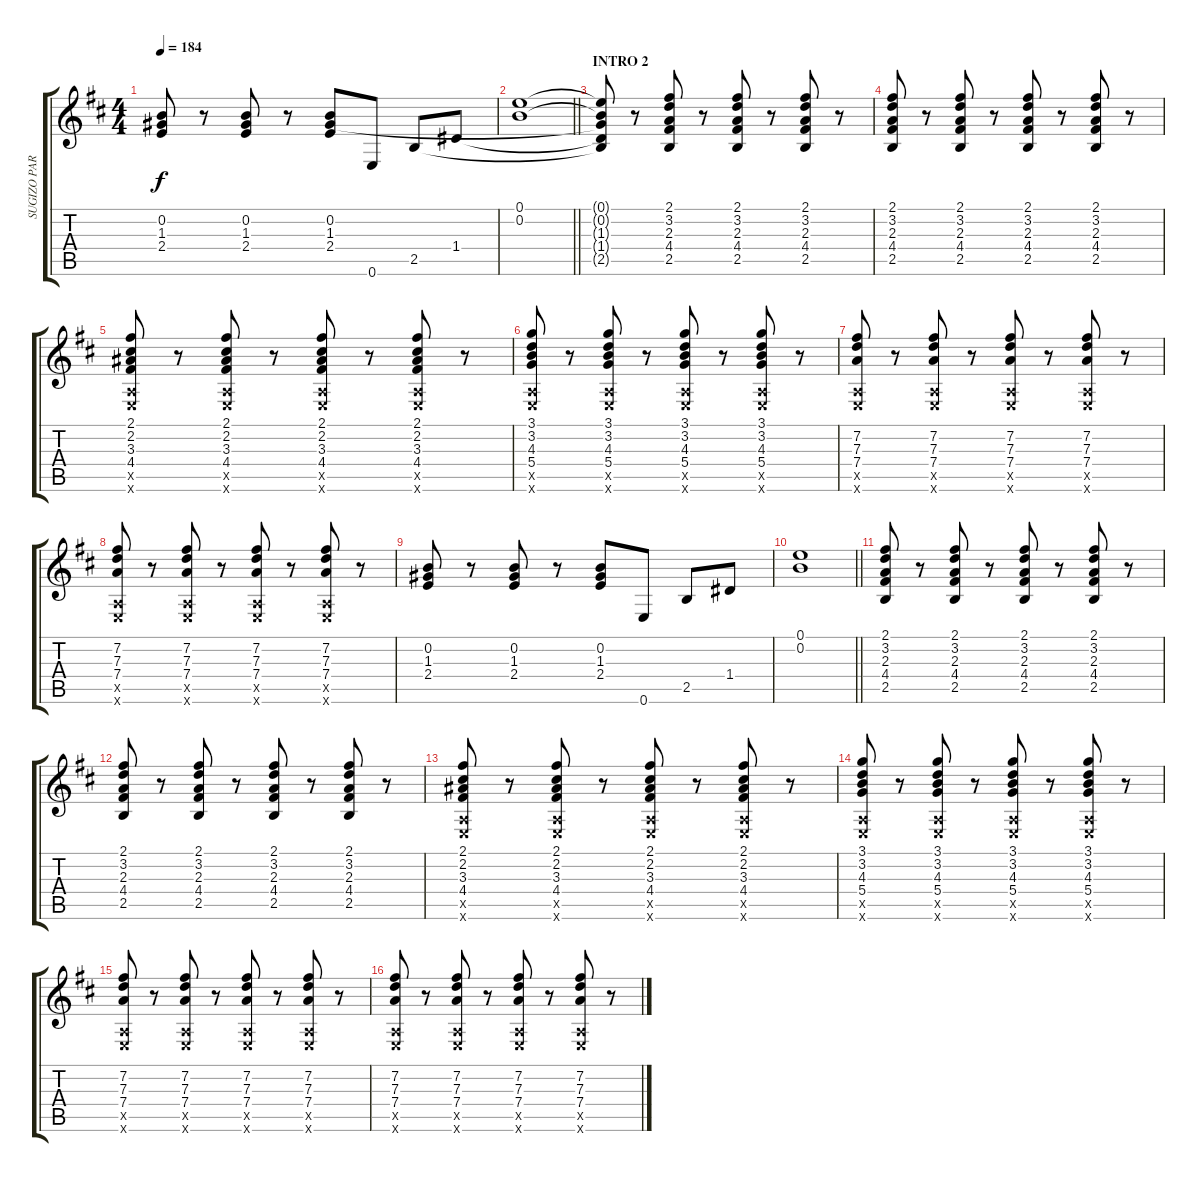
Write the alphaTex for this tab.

\track ("SUGIZO PART 2" "SUGIZO PAR") {instrument distortionguitar}
\staff {score tabs}
\tuning (E4 B3 G3 D3 A2 E2) {hide}
\ts (4 4)
\tempo 184
\clef g2
\ks bminor
(0.2 1.3 2.4).8{dy f} r.8 (0.2 1.3 2.4).8 r.8 (0.2 1.3 2.4).8 0.6.8 2.5.8 1.4.8 |
\barLineRight lightlight
(0.1 0.2).1 |
\section ("" "INTRO 2")
(0.1{t} 0.2{t} 1.3{t} 1.4{t} 2.5{t}).8 r.8 (2.1 3.2 2.3 4.4 2.5).8 r.8 (2.1 3.2 2.3 4.4 2.5).8 r.8 (2.1 3.2 2.3 4.4 2.5).8 r.8 |
(2.1 3.2 2.3 4.4 2.5).8 r.8 (2.1 3.2 2.3 4.4 2.5).8 r.8 (2.1 3.2 2.3 4.4 2.5).8 r.8 (2.1 3.2 2.3 4.4 2.5).8 r.8 |
(2.1 2.2 3.3 4.4 0.5{x} 0.6{x}).8 r.8 (2.1 2.2 3.3 4.4 0.5{x} 0.6{x}).8 r.8 (2.1 2.2 3.3 4.4 0.5{x} 0.6{x}).8 r.8 (2.1 2.2 3.3 4.4 0.5{x} 0.6{x}).8 r.8 |
(3.1 3.2 4.3 5.4 0.5{x} 0.6{x}).8 r.8 (3.1 3.2 4.3 5.4 0.5{x} 0.6{x}).8 r.8 (3.1 3.2 4.3 5.4 0.5{x} 0.6{x}).8 r.8 (3.1 3.2 4.3 5.4 0.5{x} 0.6{x}).8 r.8 |
(7.2 7.3 7.4 0.5{x} 0.6{x}).8 r.8 (7.2 7.3 7.4 0.5{x} 0.6{x}).8 r.8 (7.2 7.3 7.4 0.5{x} 0.6{x}).8 r.8 (7.2 7.3 7.4 0.5{x} 0.6{x}).8 r.8 |
(7.2 7.3 7.4 0.5{x} 0.6{x}).8 r.8 (7.2 7.3 7.4 0.5{x} 0.6{x}).8 r.8 (7.2 7.3 7.4 0.5{x} 0.6{x}).8 r.8 (7.2 7.3 7.4 0.5{x} 0.6{x}).8 r.8 |
(0.2 1.3 2.4).8 r.8 (0.2 1.3 2.4).8 r.8 (0.2 1.3 2.4).8 0.6.8 2.5.8 1.4.8 |
\barLineRight lightlight
(0.1 0.2).1 |
(2.1 3.2 2.3 4.4 2.5).8 r.8 (2.1 3.2 2.3 4.4 2.5).8 r.8 (2.1 3.2 2.3 4.4 2.5).8 r.8 (2.1 3.2 2.3 4.4 2.5).8 r.8 |
(2.1 3.2 2.3 4.4 2.5).8 r.8 (2.1 3.2 2.3 4.4 2.5).8 r.8 (2.1 3.2 2.3 4.4 2.5).8 r.8 (2.1 3.2 2.3 4.4 2.5).8 r.8 |
(2.1 2.2 3.3 4.4 0.5{x} 0.6{x}).8 r.8 (2.1 2.2 3.3 4.4 0.5{x} 0.6{x}).8 r.8 (2.1 2.2 3.3 4.4 0.5{x} 0.6{x}).8 r.8 (2.1 2.2 3.3 4.4 0.5{x} 0.6{x}).8 r.8 |
(3.1 3.2 4.3 5.4 0.5{x} 0.6{x}).8 r.8 (3.1 3.2 4.3 5.4 0.5{x} 0.6{x}).8 r.8 (3.1 3.2 4.3 5.4 0.5{x} 0.6{x}).8 r.8 (3.1 3.2 4.3 5.4 0.5{x} 0.6{x}).8 r.8 |
(7.2 7.3 7.4 0.5{x} 0.6{x}).8 r.8 (7.2 7.3 7.4 0.5{x} 0.6{x}).8 r.8 (7.2 7.3 7.4 0.5{x} 0.6{x}).8 r.8 (7.2 7.3 7.4 0.5{x} 0.6{x}).8 r.8 |
(7.2 7.3 7.4 0.5{x} 0.6{x}).8 r.8 (7.2 7.3 7.4 0.5{x} 0.6{x}).8 r.8 (7.2 7.3 7.4 0.5{x} 0.6{x}).8 r.8 (7.2 7.3 7.4 0.5{x} 0.6{x}).8 r.8
